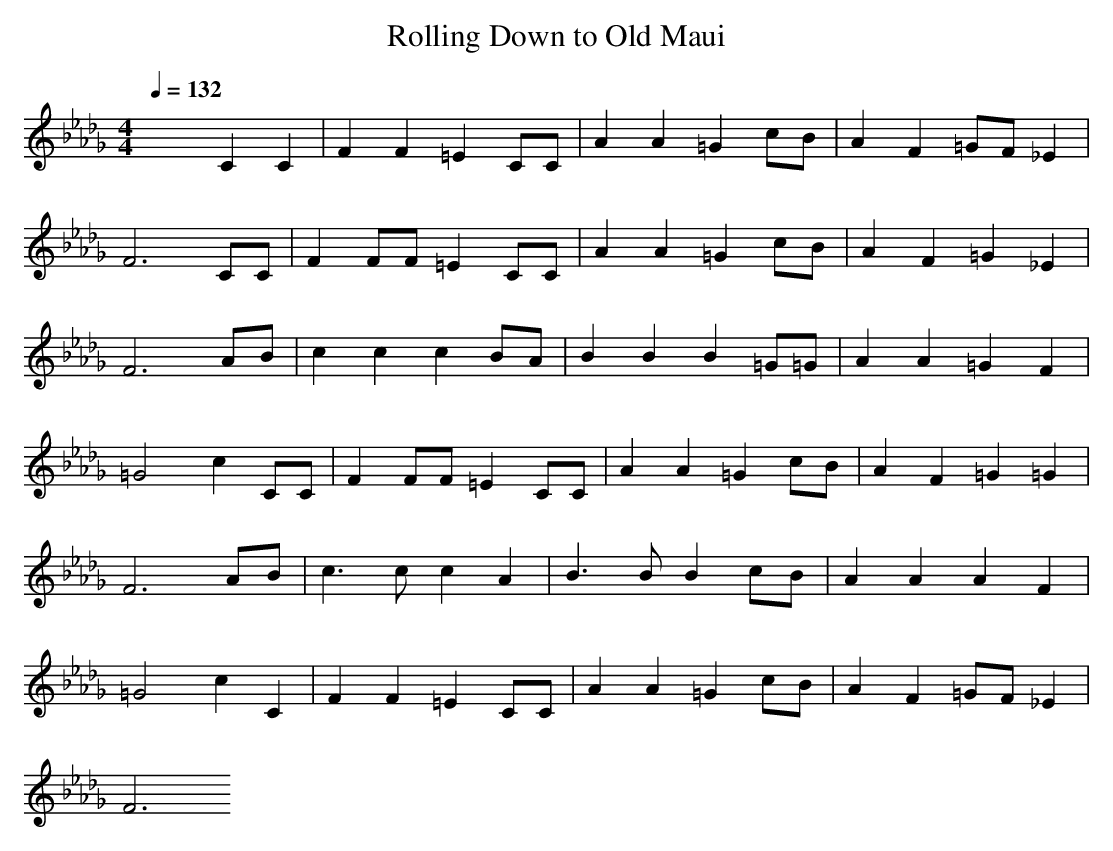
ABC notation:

X:1
T: Rolling Down to Old Maui
M: 4/4
L: 1/8
Q:1/4=132
K:Db % 5 flats
x4 C2 C2| \
F2 F2 =E2 CC| \
A2 A2 =G2 cB| \
A2 F2 =GF _E2|
F6 CC| \
F2 FF =E2 CC| \
A2 A2 =G2 cB| \
A2 F2 =G2 _E2|
F6 AB| \
c2 c2 c2 BA| \
B2 B2 B2 =G=G| \
A2 A2 =G2 F2|
=G4 c2 CC| \
F2 FF =E2 CC| \
A2 A2 =G2 cB| \
A2 F2 =G2 =G2|
F6 AB| \
c3c c2 A2| \
B3B B2 cB| \
A2 A2 A2 F2|
=G4 c2 C2| \
F2 F2 =E2 CC| \
A2 A2 =G2 cB| \
A2 F2 =GF _E2|
F6
